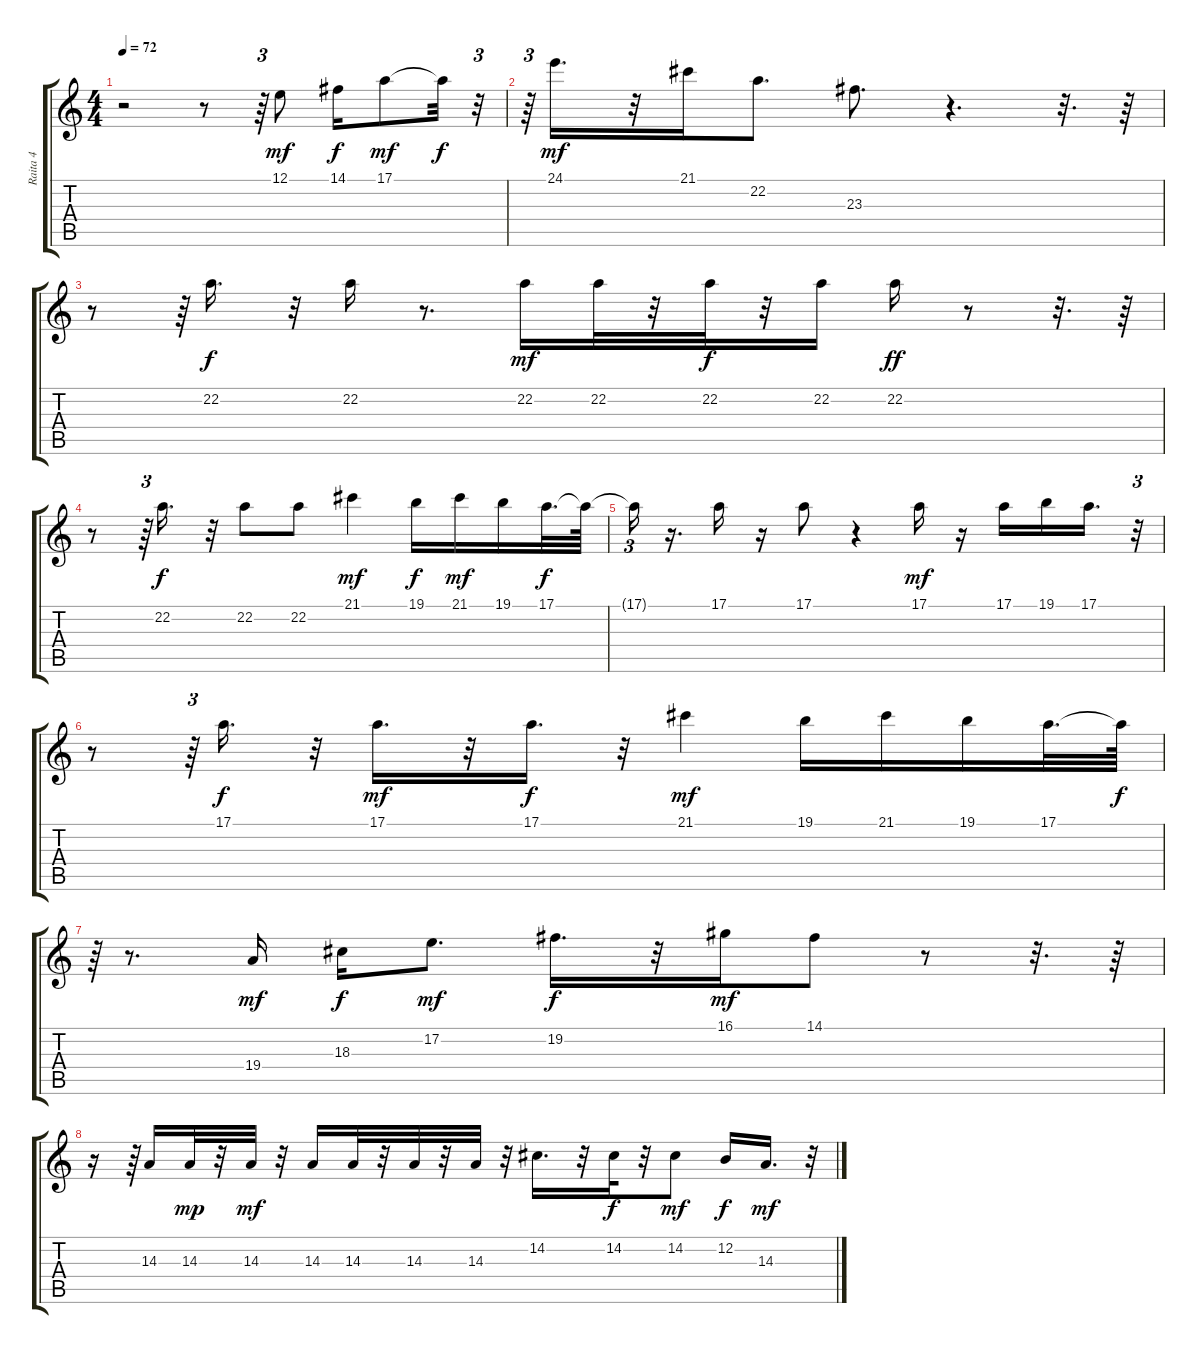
\track ("Raita 4" "Raita 4") {instrument lead3calliope}
\staff {score tabs}
\tuning (E4 B3 G3 D3 A2 E2) {hide}
\ts (4 4)
\tempo 72
\clef g2
\ks c
r.2{dy f} r.8 r.64{tu (3 2)} 12.1.8{dy mf} 14.1.16{dy f} 17.1.8{dy mf} 17.1{t}.32{dy f} r.32{tu (3 2)} |
r.64{tu (3 2)} 24.1.16{d dy mf} r.32 21.1.16 22.2.8{d} 23.3.8{d} r.4{d} r.32{d} r.64 |
r.8 r.64{tu (3 2)} 22.2.16{d dy f} r.32 22.2.16 r.8{d} 22.2.16{dy mf} 22.2.32 r.32 22.2.32{dy f} r.32 22.2.16 22.2.16{dy ff} r.8 r.32{d} r.64 |
r.8 r.64{tu (3 2)} 22.2.16{d dy f} r.32 22.2.8 22.2.8 21.1.4{dy mf} 19.1.16{dy f} 21.1.16{dy mf} 19.1.16 17.1.32{d dy f} 17.1{t}.64 |
17.1{t}.16{tu (3 2)} r.16{d} 17.1.16 r.16 17.1.8 r.4 17.1.16{dy mf} r.16 17.1.16 19.1.16 17.1.16{d} r.32{tu (3 2)} |
r.8 r.64{tu (3 2)} 17.1.16{d dy f} r.32 17.1.16{d dy mf} r.32 17.1.16{d dy f} r.32 21.1.4{dy mf} 19.1.16 21.1.16 19.1.16 17.1.32{d} 17.1{t}.64{dy f} |
r.64{tu (3 2)} r.8{d} 19.4.16{dy mf} 18.3.16{dy f} 17.2.8{d dy mf} 19.2.16{d dy f} r.32 16.1.16{dy mf} 14.1.8 r.8 r.32{d} r.64 |
r.16 r.64{tu (3 2)} 14.3.16 14.3.32{dy mp} r.32 14.3.32{dy mf} r.32 14.3.16 14.3.32 r.32 14.3.32 r.32 14.3.32 r.32 14.2.16{d} r.32 14.2.32{dy f} r.32 14.2.8{dy mf} 12.2.16{dy f} 14.3.16{d dy mf} r.32{tu (3 2)}
